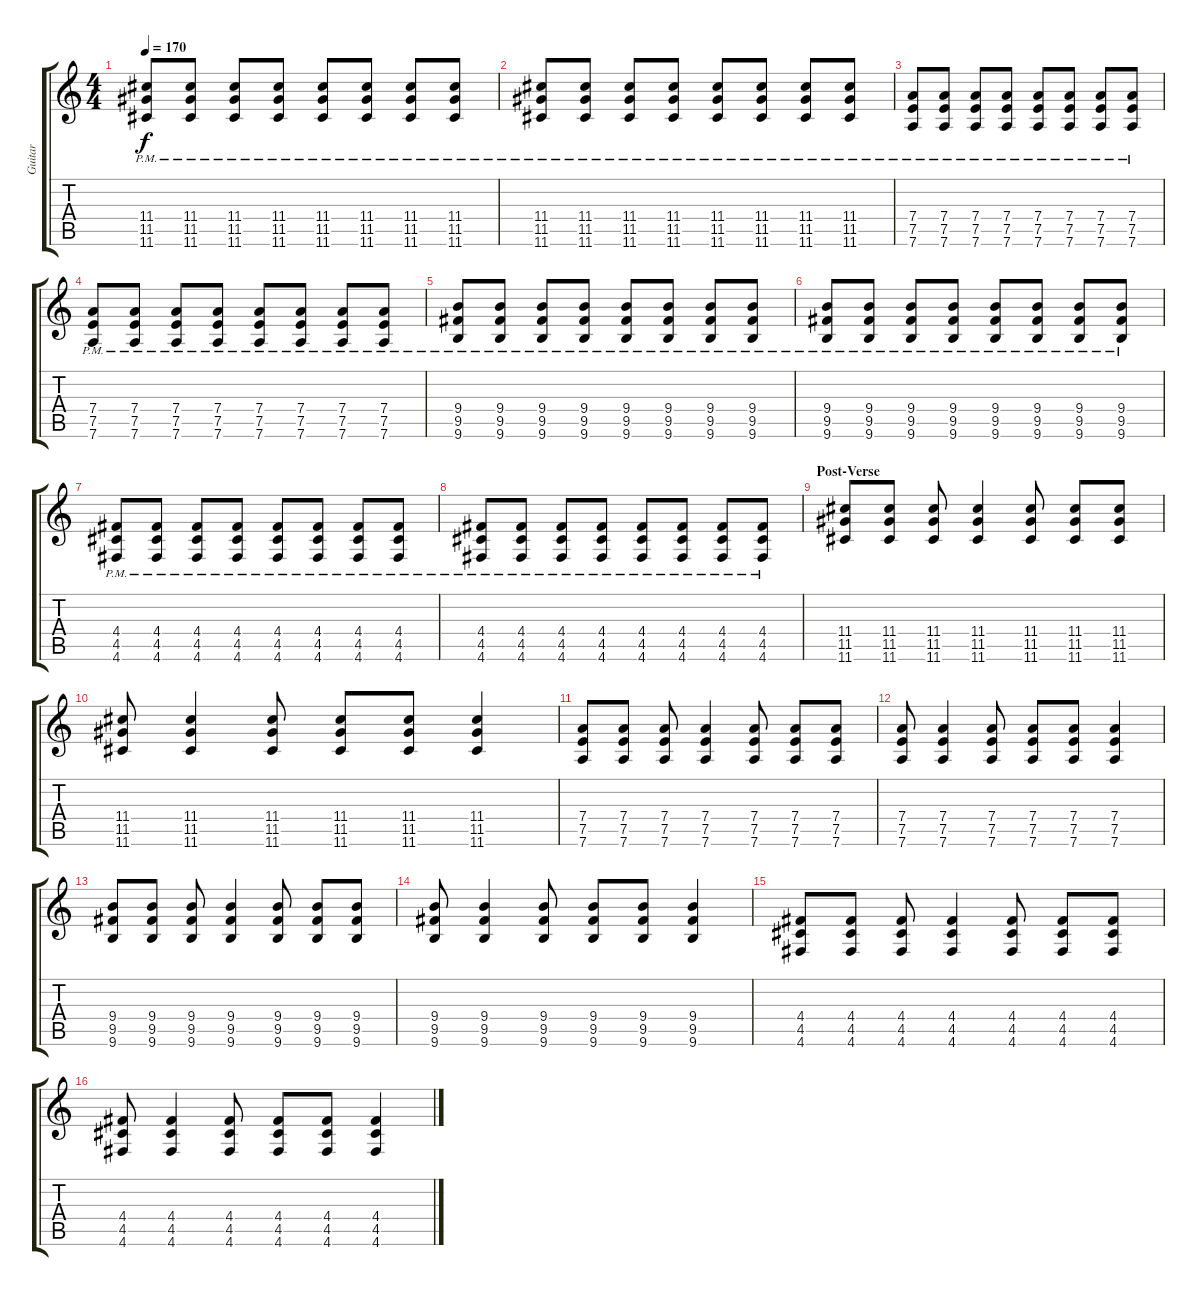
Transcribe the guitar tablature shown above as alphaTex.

\track ("Guitar" "Guitar") {instrument distortionguitar}
\staff {score tabs}
\tuning (E4 B3 G3 D3 A2 D2) {hide}
\ts (4 4)
\tempo 170
\clef g2
\ks c
(11.4{pm} 11.5{pm} 11.6{pm}).8{dy f} (11.4{pm} 11.5{pm} 11.6{pm}).8 (11.4{pm} 11.5{pm} 11.6{pm}).8 (11.4{pm} 11.5{pm} 11.6{pm}).8 (11.4{pm} 11.5{pm} 11.6{pm}).8 (11.4{pm} 11.5{pm} 11.6{pm}).8 (11.4{pm} 11.5{pm} 11.6{pm}).8 (11.4{pm} 11.5{pm} 11.6{pm}).8 |
(11.4{pm} 11.5{pm} 11.6{pm}).8 (11.4{pm} 11.5{pm} 11.6{pm}).8 (11.4{pm} 11.5{pm} 11.6{pm}).8 (11.4{pm} 11.5{pm} 11.6{pm}).8 (11.4{pm} 11.5{pm} 11.6{pm}).8 (11.4{pm} 11.5{pm} 11.6{pm}).8 (11.4{pm} 11.5{pm} 11.6{pm}).8 (11.4{pm} 11.5{pm} 11.6{pm}).8 |
(7.4{pm} 7.5{pm} 7.6{pm}).8 (7.4{pm} 7.5{pm} 7.6{pm}).8 (7.4{pm} 7.5{pm} 7.6{pm}).8 (7.4{pm} 7.5{pm} 7.6{pm}).8 (7.4{pm} 7.5{pm} 7.6{pm}).8 (7.4{pm} 7.5{pm} 7.6{pm}).8 (7.4{pm} 7.5{pm} 7.6{pm}).8 (7.4{pm} 7.5{pm} 7.6{pm}).8 |
(7.4{pm} 7.5{pm} 7.6{pm}).8 (7.4{pm} 7.5{pm} 7.6{pm}).8 (7.4{pm} 7.5{pm} 7.6{pm}).8 (7.4{pm} 7.5{pm} 7.6{pm}).8 (7.4{pm} 7.5{pm} 7.6{pm}).8 (7.4{pm} 7.5{pm} 7.6{pm}).8 (7.4{pm} 7.5{pm} 7.6{pm}).8 (7.4{pm} 7.5{pm} 7.6{pm}).8 |
(9.4{pm} 9.5{pm} 9.6{pm}).8 (9.4{pm} 9.5{pm} 9.6{pm}).8 (9.4{pm} 9.5{pm} 9.6{pm}).8 (9.4{pm} 9.5{pm} 9.6{pm}).8 (9.4{pm} 9.5{pm} 9.6{pm}).8 (9.4{pm} 9.5{pm} 9.6{pm}).8 (9.4{pm} 9.5{pm} 9.6{pm}).8 (9.4{pm} 9.5{pm} 9.6{pm}).8 |
(9.4{pm} 9.5{pm} 9.6{pm}).8 (9.4{pm} 9.5{pm} 9.6{pm}).8 (9.4{pm} 9.5{pm} 9.6{pm}).8 (9.4{pm} 9.5{pm} 9.6{pm}).8 (9.4{pm} 9.5{pm} 9.6{pm}).8 (9.4{pm} 9.5{pm} 9.6{pm}).8 (9.4{pm} 9.5{pm} 9.6{pm}).8 (9.4{pm} 9.5{pm} 9.6{pm}).8 |
(4.4{pm} 4.5{pm} 4.6{pm}).8 (4.4{pm} 4.5{pm} 4.6{pm}).8 (4.4{pm} 4.5{pm} 4.6{pm}).8 (4.4{pm} 4.5{pm} 4.6{pm}).8 (4.4{pm} 4.5{pm} 4.6{pm}).8 (4.4{pm} 4.5{pm} 4.6{pm}).8 (4.4{pm} 4.5{pm} 4.6{pm}).8 (4.4{pm} 4.5{pm} 4.6{pm}).8 |
(4.4{pm} 4.5{pm} 4.6{pm}).8 (4.4{pm} 4.5{pm} 4.6{pm}).8 (4.4{pm} 4.5{pm} 4.6{pm}).8 (4.4{pm} 4.5{pm} 4.6{pm}).8 (4.4{pm} 4.5{pm} 4.6{pm}).8 (4.4{pm} 4.5{pm} 4.6{pm}).8 (4.4{pm} 4.5{pm} 4.6{pm}).8 (4.4{pm} 4.5{pm} 4.6{pm}).8 |
\section ("" "Post-Verse")
(11.4 11.5 11.6).8 (11.4 11.5 11.6).8 (11.4 11.5 11.6).8 (11.4 11.5 11.6).4 (11.4 11.5 11.6).8 (11.4 11.5 11.6).8 (11.4 11.5 11.6).8 |
(11.4 11.5 11.6).8 (11.4 11.5 11.6).4 (11.4 11.5 11.6).8 (11.4 11.5 11.6).8 (11.4 11.5 11.6).8 (11.4 11.5 11.6).4 |
(7.4 7.5 7.6).8 (7.4 7.5 7.6).8 (7.4 7.5 7.6).8 (7.4 7.5 7.6).4 (7.4 7.5 7.6).8 (7.4 7.5 7.6).8 (7.4 7.5 7.6).8 |
(7.4 7.5 7.6).8 (7.4 7.5 7.6).4 (7.4 7.5 7.6).8 (7.4 7.5 7.6).8 (7.4 7.5 7.6).8 (7.4 7.5 7.6).4 |
(9.4 9.5 9.6).8 (9.4 9.5 9.6).8 (9.4 9.5 9.6).8 (9.4 9.5 9.6).4 (9.4 9.5 9.6).8 (9.4 9.5 9.6).8 (9.4 9.5 9.6).8 |
(9.4 9.5 9.6).8 (9.4 9.5 9.6).4 (9.4 9.5 9.6).8 (9.4 9.5 9.6).8 (9.4 9.5 9.6).8 (9.4 9.5 9.6).4 |
(4.4 4.5 4.6).8 (4.4 4.5 4.6).8 (4.4 4.5 4.6).8 (4.4 4.5 4.6).4 (4.4 4.5 4.6).8 (4.4 4.5 4.6).8 (4.4 4.5 4.6).8 |
(4.4 4.5 4.6).8 (4.4 4.5 4.6).4 (4.4 4.5 4.6).8 (4.4 4.5 4.6).8 (4.4 4.5 4.6).8 (4.4 4.5 4.6).4
